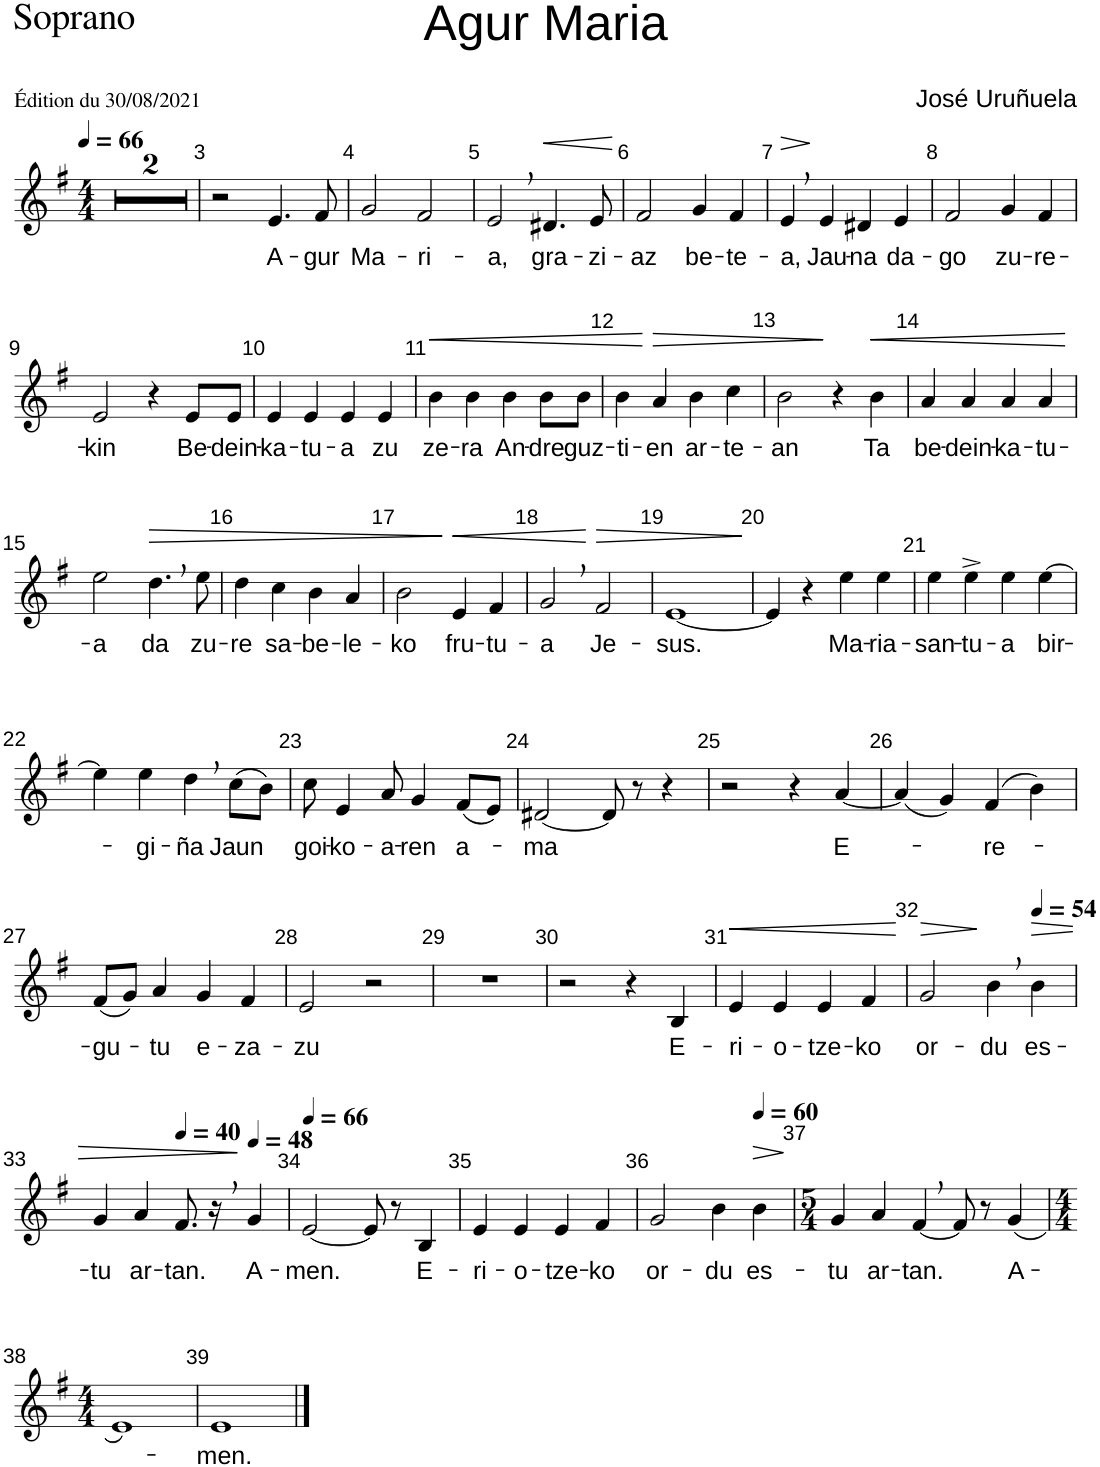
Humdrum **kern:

**kern	**text	**dynam
*part1	*part1	*part1
*staff1	*staff1	*staff1
*I"Soprano	*	*
*I'S.	*	*
*clefG2	*	*
*k[f#]	*	*
*M4/4	*	*
*MM66	*	*
=1	=1	=1
1r	.	.
=2	=2	=2
1r	.	.
=3	=3	=3
2r	.	.
!	!LO:LY:b	!
4.e/	A-	.
!	!LO:LY:b	!
8f#/	-gur	.
=4	=4	=4
!	!LO:LY:b	!
2g/	Ma-	.
!	!LO:LY:b	!
2f#/	-ri-	.
=5	=5	=5
!	!LO:LY:b	!
2e,/	-a,	.
!	!LO:LY:b	!LO:HP:b
4.d#X/	gra-	<
!	!LO:LY:b	!
8e/	-zi-	.
.	.	[
=6	=6	=6
!	!LO:LY:b	!
2f#/	-az	.
!	!LO:LY:b	!
4g/	be-	.
!	!LO:LY:b	!
4f#/	-te-	.
=7	=7	=7
!	!LO:LY:b	!LO:HP:b
4e,/	-a,	>
!	!LO:LY:b	!
4e/	Jau-	]
!	!LO:LY:b	!
4d#X/	-na	.
!	!LO:LY:b	!
4e/	da-	.
=8	=8	=8
!	!LO:LY:b	!
2f#/	-go	.
!	!LO:LY:b	!
4g/	zu-	.
!	!LO:LY:b	!
4f#/	-re-	.
!!LO:LB:g=z
=9	=9	=9
!	!LO:LY:b	!
2e/	-kin	.
4r	.	.
!	!LO:LY:b	!
8e/L	Be-	.
!	!LO:LY:b	!
8e/J	-dein-	.
=10	=10	=10
!	!LO:LY:b	!
4e/	-ka-	.
!	!LO:LY:b	!
4e/	-tu-	.
!	!LO:LY:b	!
4e/	-a	.
!	!LO:LY:b	!
4e/	zu	.
=11	=11	=11
!	!LO:LY:b	!LO:HP:b
4b\	ze-	<
!	!LO:LY:b	!
4b\	-ra	.
!	!LO:LY:b	!
4b\	An-	.
!	!LO:LY:b	!
8b\L	-dre	.
!	!LO:LY:b	!
8b\J	guz-	.
=12	=12	=12
!	!LO:LY:b	!
4b\	-ti-	.
!	!LO:LY:b	!LO:HP:n=1:b
4a/	-en	[ >
!	!LO:LY:b	!
4b\	ar-	.
!	!LO:LY:b	!
4cc\	-te-	.
=13	=13	=13
!	!LO:LY:b	!
2b\	-an	.
4r	.	]
!	!LO:LY:b	!LO:HP:b
4b\	Ta	<
=14	=14	=14
!	!LO:LY:b	!
4a/	be-	.
!	!LO:LY:b	!
4a/	-dein-	.
!	!LO:LY:b	!
4a/	-ka-	.
!	!LO:LY:b	!
4a/	-tu-	.
.	.	[
!!LO:LB:g=z
=15	=15	=15
!	!LO:LY:b	!
2ee\	-a	.
!	!LO:LY:b	!LO:HP:b
4.dd,\	da	>
!	!LO:LY:b	!
8ee\	zu-	.
=16	=16	=16
!	!LO:LY:b	!
4dd\	-re	.
!	!LO:LY:b	!
4cc\	sa-	.
!	!LO:LY:b	!
4b\	-be-	.
!	!LO:LY:b	!
4a/	-le-	.
=17	=17	=17
!	!LO:LY:b	!
2b\	-ko	.
!	!LO:LY:b	!LO:HP:n=1:b
4e/	fru-	] <
!	!LO:LY:b	!
4f#/	-tu-	.
=18	=18	=18
!	!LO:LY:b	!
2g,/	-a	.
!	!LO:LY:b	!LO:HP:n=1:b
2f#/	Je-	[ >
=19	=19	=19
!	!LO:LY:b	!
[1e	-sus.	.
.	.	]
=20	=20	=20
4e/]	.	.
4r	.	.
!	!LO:LY:b	!
4ee\	Ma-	.
!	!LO:LY:b	!
4ee\	-ria-	.
=21	=21	=21
!	!LO:LY:b	!
4ee\	-san-	.
!	!LO:LY:b	!
4ee^\	-tu-	.
!	!LO:LY:b	!
4ee\	-a	.
!	!LO:LY:b	!
[4ee\	bir-	.
!!LO:LB:g=z
=22	=22	=22
4ee\]	.	.
!	!LO:LY:b	!
4ee\	-gi-	.
!	!LO:LY:b	!
4dd,\	-ña	.
!	!LO:LY:b	!
(8cc\L	Jaun	.
8b\J)	.	.
=23	=23	=23
!	!LO:LY:b	!
8cc\	goi-	.
!	!LO:LY:b	!
4e/	-ko-	.
!	!LO:LY:b	!
8a/	-a-	.
!	!LO:LY:b	!
4g/	-ren	.
!	!LO:LY:b	!
(8f#/L	a-	.
8e/J)	.	.
=24	=24	=24
!	!LO:LY:b	!
[2d#X/	-ma	.
8d#/]	.	.
8r	.	.
4r	.	.
=25	=25	=25
2r	.	.
4r	.	.
!	!LO:LY:b	!
[4a/	E-	.
=26	=26	=26
(4a/]	.	.
4g/)	.	.
!	!LO:LY:b	!
(4f#/	-re-	.
4b\)	.	.
!!LO:LB:g=z
=27	=27	=27
!	!LO:LY:b	!
(8f#/L	-gu-	.
8g/J)	.	.
!	!LO:LY:b	!
4a/	-tu	.
!	!LO:LY:b	!
4g/	e-	.
!	!LO:LY:b	!
4f#/	-za-	.
=28	=28	=28
!	!LO:LY:b	!
2e/	-zu	.
2r	.	.
=29	=29	=29
1r	.	.
=30	=30	=30
2r	.	.
4r	.	.
!	!LO:LY:b	!
4B/	E-	.
=31	=31	=31
!	!LO:LY:b	!LO:HP:b
4e/	-ri-	<
!	!LO:LY:b	!
4e/	-o-	.
!	!LO:LY:b	!
4e/	-tze-	.
!	!LO:LY:b	!
4f#/	-ko	.
.	.	[
=32	=32	=32
!	!LO:LY:b	!LO:HP:b
2g/	or-	>
!	!LO:LY:b	!
4b,\	-du	]
*MM54	*	*
!	!LO:LY:b	!LO:HP:b
4b\	es-	>
!!LO:LB:g=z
=33	=33	=33
!	!LO:LY:b	!
4g/	-tu	.
!	!LO:LY:b	!
4a/	ar-	.
*MM40	*	*
!	!LO:LY:b	!
8.f#/	-tan.	.
16r	.	.
*MM48	*	*
!	!LO:LY:b	!
4g/	A-	]
=34	=34	=34
*MM66	*	*
!	!LO:LY:b	!
[2e/	-men.	.
8e/]	.	.
8r	.	.
!	!LO:LY:b	!
4B/	E-	.
=35	=35	=35
!	!LO:LY:b	!
4e/	-ri-	.
!	!LO:LY:b	!
4e/	-o-	.
!	!LO:LY:b	!
4e/	-tze-	.
!	!LO:LY:b	!
4f#/	-ko	.
=36	=36	=36
!	!LO:LY:b	!
2g/	or-	.
!	!LO:LY:b	!
4b\	-du	.
*MM60	*	*
!	!LO:LY:b	!LO:HP:b
4b\	es-	>
.	.	]
=37	=37	=37
*M5/4	*	*
!	!LO:LY:b	!
4g/	-tu	.
!	!LO:LY:b	!
4a/	ar-	.
!	!LO:LY:b	!
[4f#,/	-tan.	.
8f#/]	.	.
8r	.	.
!	!LO:LY:b	!
(4g/	A-	.
!!LO:LB:g=z
=38	=38	=38
*M4/4	*	*
1e)	.	.
=	=	=
*-	*-	*-
